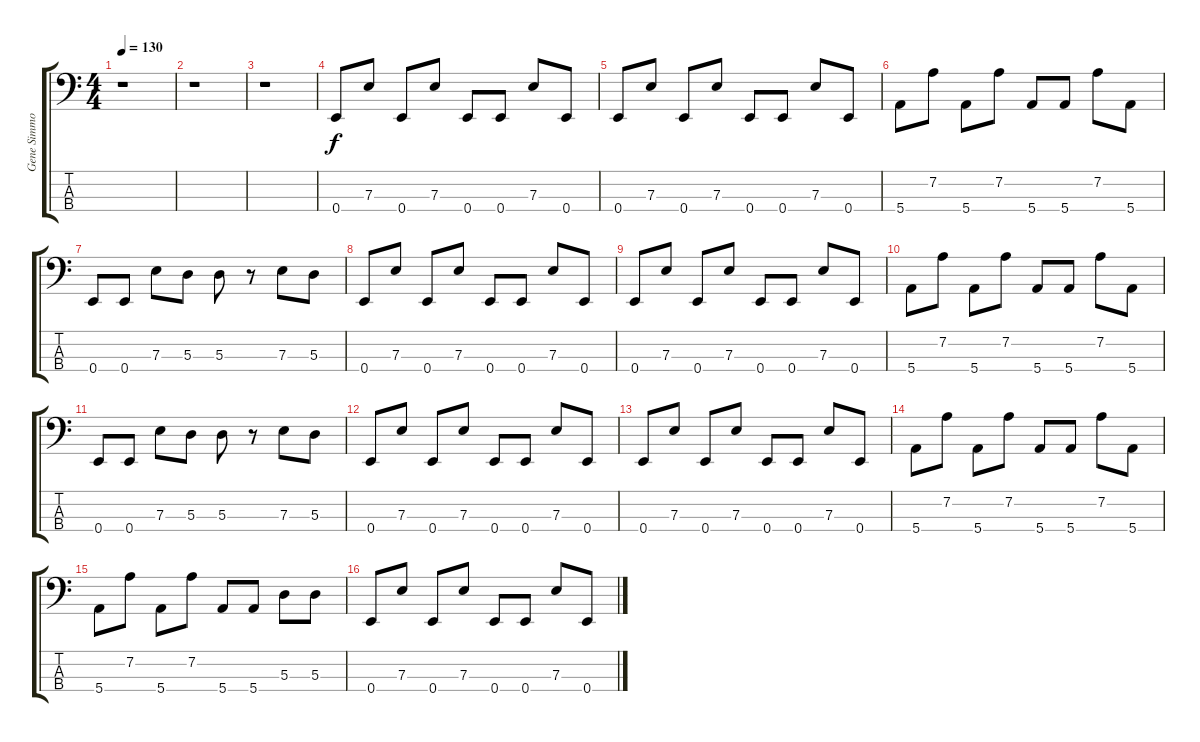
\track ("Gene Simmons" "Gene Simmo") {instrument electricbasspick}
\staff {score tabs}
\tuning (G2 D2 A1 E1) {hide}
\ts (4 4)
\tempo 130
\clef f4
\ks c
r.1{dy f} |
r.1 |
r.1 |
0.4.8 7.3.8 0.4.8 7.3.8 0.4.8 0.4.8 7.3.8 0.4.8 |
0.4.8 7.3.8 0.4.8 7.3.8 0.4.8 0.4.8 7.3.8 0.4.8 |
5.4.8 7.2.8 5.4.8 7.2.8 5.4.8 5.4.8 7.2.8 5.4.8 |
0.4.8 0.4.8 7.3.8 5.3.8 5.3.8 r.8 7.3.8 5.3.8 |
0.4.8 7.3.8 0.4.8 7.3.8 0.4.8 0.4.8 7.3.8 0.4.8 |
0.4.8 7.3.8 0.4.8 7.3.8 0.4.8 0.4.8 7.3.8 0.4.8 |
5.4.8 7.2.8 5.4.8 7.2.8 5.4.8 5.4.8 7.2.8 5.4.8 |
0.4.8 0.4.8 7.3.8 5.3.8 5.3.8 r.8 7.3.8 5.3.8 |
0.4.8 7.3.8 0.4.8 7.3.8 0.4.8 0.4.8 7.3.8 0.4.8 |
0.4.8 7.3.8 0.4.8 7.3.8 0.4.8 0.4.8 7.3.8 0.4.8 |
5.4.8 7.2.8 5.4.8 7.2.8 5.4.8 5.4.8 7.2.8 5.4.8 |
5.4.8 7.2.8 5.4.8 7.2.8 5.4.8 5.4.8 5.3.8 5.3.8 |
0.4.8 7.3.8 0.4.8 7.3.8 0.4.8 0.4.8 7.3.8 0.4.8
